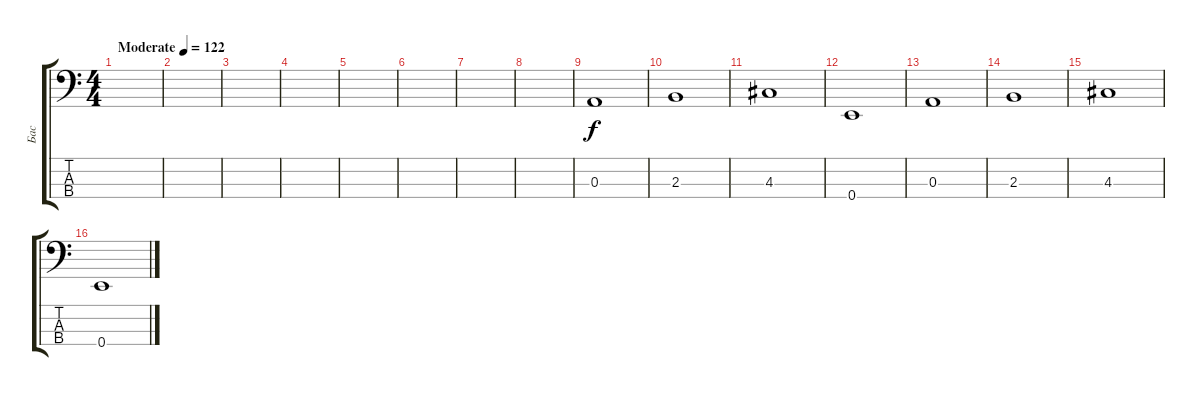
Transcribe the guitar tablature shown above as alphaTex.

\track ("Бас" "Бас") {instrument electricbassfinger}
\staff {score tabs}
\tuning (G2 D2 A1 E1) {hide}
\ts (4 4)
\tempo (122 "Moderate")
\clef f4
\ks c
|
|
|
|
|
|
|
|
0.3.1 |
2.3.1 |
4.3.1 |
0.4.1 |
0.3.1 |
2.3.1 |
4.3.1 |
0.4.1
